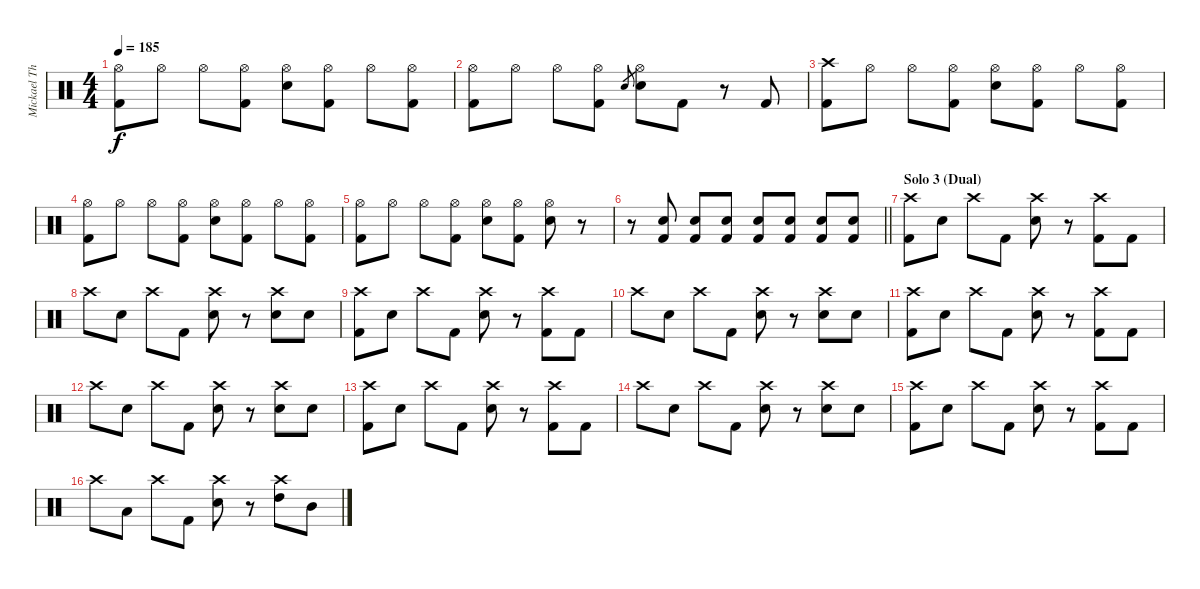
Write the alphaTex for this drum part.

\track ("Mickael Thomas (Moose)" "Mickael Th") {instrument percussion}
\staff {score}
\articulation defaults
\ts (4 4)
\tempo 185
\clef neutral
\ks c
("Hi-Hat (open)" "Kick (hit) 2").8{dy f} "Hi-Hat (open)".8 "Hi-Hat (open)".8 ("Hi-Hat (open)" "Kick (hit) 2").8 ("Hi-Hat (open)" "Electric Snare (hit)").8 ("Hi-Hat (open)" "Kick (hit) 2").8 "Hi-Hat (open)".8 ("Hi-Hat (open)" "Kick (hit) 2").8 |
("Hi-Hat (open)" "Kick (hit) 2").8 "Hi-Hat (open)".8 "Hi-Hat (open)".8 ("Hi-Hat (open)" "Kick (hit) 2").8 "Electric Snare (hit)".8{gr} ("Hi-Hat (open)" "Electric Snare (hit)").8 "Kick (hit) 2".8 r.8 "Kick (hit) 2".8 |
("Crash high (hit)" "Kick (hit) 2").8 "Hi-Hat (open)".8 "Hi-Hat (open)".8 ("Hi-Hat (open)" "Kick (hit) 2").8 ("Hi-Hat (open)" "Electric Snare (hit)").8 ("Hi-Hat (open)" "Kick (hit) 2").8 "Hi-Hat (open)".8 ("Hi-Hat (open)" "Kick (hit) 2").8 |
("Hi-Hat (open)" "Kick (hit) 2").8 "Hi-Hat (open)".8 "Hi-Hat (open)".8 ("Hi-Hat (open)" "Kick (hit) 2").8 ("Hi-Hat (open)" "Electric Snare (hit)").8 ("Hi-Hat (open)" "Kick (hit) 2").8 "Hi-Hat (open)".8 ("Hi-Hat (open)" "Kick (hit) 2").8 |
("Hi-Hat (open)" "Kick (hit) 2").8 "Hi-Hat (open)".8 "Hi-Hat (open)".8 ("Hi-Hat (open)" "Kick (hit) 2").8 ("Hi-Hat (open)" "Electric Snare (hit)").8 ("Hi-Hat (open)" "Kick (hit) 2").8 ("Hi-Hat (open)" "Electric Snare (hit)").8 r.8 |
\barLineRight lightlight
r.8 ("Electric Snare (hit)" "Kick (hit) 2").8 ("Electric Snare (hit)" "Kick (hit) 2").8 ("Electric Snare (hit)" "Kick (hit) 2").8 ("Electric Snare (hit)" "Kick (hit) 2").8 ("Electric Snare (hit)" "Kick (hit) 2").8 ("Electric Snare (hit)" "Kick (hit) 2").8 ("Electric Snare (hit)" "Kick (hit) 2").8 |
\section ("" "Solo 3 (Dual)")
("Crash high (hit)" "Kick (hit) 2").8 "Electric Snare (hit)".8 "Crash high (hit)".8 "Kick (hit) 2".8 ("Crash high (hit)" "Electric Snare (hit)").8 r.8 ("Crash high (hit)" "Kick (hit) 2").8 "Kick (hit) 2".8 |
"Crash high (hit)".8 "Electric Snare (hit)".8 "Crash high (hit)".8 "Kick (hit) 2".8 ("Crash high (hit)" "Electric Snare (hit)").8 r.8 ("Crash high (hit)" "Electric Snare (hit)").8 "Electric Snare (hit)".8 |
("Crash high (hit)" "Kick (hit) 2").8 "Electric Snare (hit)".8 "Crash high (hit)".8 "Kick (hit) 2".8 ("Crash high (hit)" "Electric Snare (hit)").8 r.8 ("Crash high (hit)" "Kick (hit) 2").8 "Kick (hit) 2".8 |
"Crash high (hit)".8 "Electric Snare (hit)".8 "Crash high (hit)".8 "Kick (hit) 2".8 ("Crash high (hit)" "Electric Snare (hit)").8 r.8 ("Crash high (hit)" "Electric Snare (hit)").8 "Electric Snare (hit)".8 |
("Crash high (hit)" "Kick (hit) 2").8 "Electric Snare (hit)".8 "Crash high (hit)".8 "Kick (hit) 2".8 ("Crash high (hit)" "Electric Snare (hit)").8 r.8 ("Crash high (hit)" "Kick (hit) 2").8 "Kick (hit) 2".8 |
"Crash high (hit)".8 "Electric Snare (hit)".8 "Crash high (hit)".8 "Kick (hit) 2".8 ("Crash high (hit)" "Electric Snare (hit)").8 r.8 ("Crash high (hit)" "Electric Snare (hit)").8 "Electric Snare (hit)".8 |
("Crash high (hit)" "Kick (hit) 2").8 "Electric Snare (hit)".8 "Crash high (hit)".8 "Kick (hit) 2".8 ("Crash high (hit)" "Electric Snare (hit)").8 r.8 ("Crash high (hit)" "Kick (hit) 2").8 "Kick (hit) 2".8 |
"Crash high (hit)".8 "Electric Snare (hit)".8 "Crash high (hit)".8 "Kick (hit) 2".8 ("Crash high (hit)" "Electric Snare (hit)").8 r.8 ("Crash high (hit)" "Electric Snare (hit)").8 "Electric Snare (hit)".8 |
("Crash high (hit)" "Kick (hit) 2").8 "Electric Snare (hit)".8 "Crash high (hit)".8 "Kick (hit) 2".8 ("Crash high (hit)" "Electric Snare (hit)").8 r.8 ("Crash high (hit)" "Kick (hit) 2").8 "Kick (hit) 2".8 |
"Crash high (hit)".8 "Low Tom (hit)".8 "Crash high (hit)".8 "Kick (hit) 2".8 ("Crash high (hit)" "Electric Snare (hit)").8 r.8 ("Crash high (hit)" "High Tom (hit)").8 "Mid Tom (hit)".8
